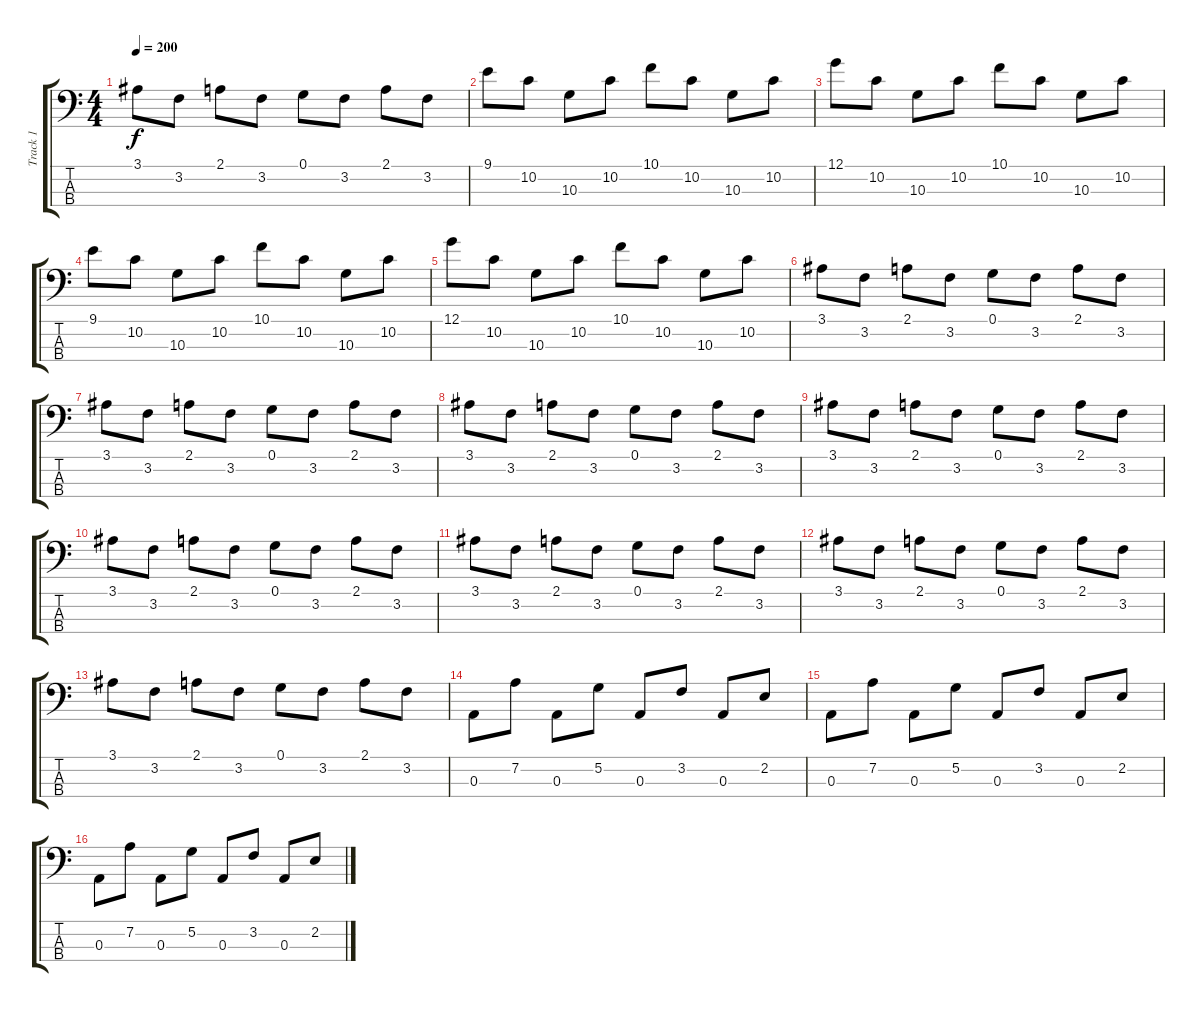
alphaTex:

\track ("Track 1" "Track 1") {instrument electricbassfinger}
\staff {score tabs}
\tuning (G2 D2 A1 E1) {hide}
\ts (4 4)
\tempo 200
\clef f4
\ks c
3.1.8{dy f} 3.2.8 2.1.8 3.2.8 0.1.8 3.2.8 2.1.8 3.2.8 |
9.1.8 10.2.8 10.3.8 10.2.8 10.1.8 10.2.8 10.3.8 10.2.8 |
12.1.8 10.2.8 10.3.8 10.2.8 10.1.8 10.2.8 10.3.8 10.2.8 |
9.1.8 10.2.8 10.3.8 10.2.8 10.1.8 10.2.8 10.3.8 10.2.8 |
12.1.8 10.2.8 10.3.8 10.2.8 10.1.8 10.2.8 10.3.8 10.2.8 |
3.1.8 3.2.8 2.1.8 3.2.8 0.1.8 3.2.8 2.1.8 3.2.8 |
3.1.8 3.2.8 2.1.8 3.2.8 0.1.8 3.2.8 2.1.8 3.2.8 |
3.1.8 3.2.8 2.1.8 3.2.8 0.1.8 3.2.8 2.1.8 3.2.8 |
3.1.8 3.2.8 2.1.8 3.2.8 0.1.8 3.2.8 2.1.8 3.2.8 |
3.1.8 3.2.8 2.1.8 3.2.8 0.1.8 3.2.8 2.1.8 3.2.8 |
3.1.8 3.2.8 2.1.8 3.2.8 0.1.8 3.2.8 2.1.8 3.2.8 |
3.1.8 3.2.8 2.1.8 3.2.8 0.1.8 3.2.8 2.1.8 3.2.8 |
3.1.8 3.2.8 2.1.8 3.2.8 0.1.8 3.2.8 2.1.8 3.2.8 |
0.3.8 7.2.8 0.3.8 5.2.8 0.3.8 3.2.8 0.3.8 2.2.8 |
0.3.8 7.2.8 0.3.8 5.2.8 0.3.8 3.2.8 0.3.8 2.2.8 |
0.3.8 7.2.8 0.3.8 5.2.8 0.3.8 3.2.8 0.3.8 2.2.8
